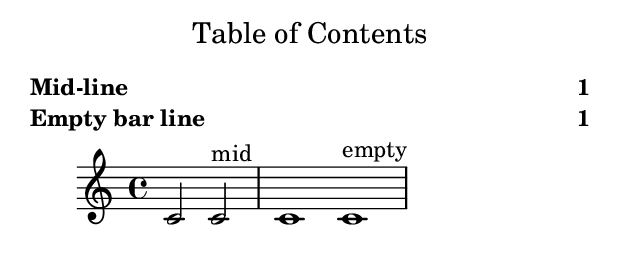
%% Generated by lilypond-book
%% Options: [exampleindent=10.16\mm,indent=0\mm,line-width=160\mm,paper-height=845.047\pt,paper-width=597.508\pt,papersize='(cons (* 597.508 pt) (* 845.047 pt))]
\include "lilypond-book-preamble.ly"


% ****************************************************************
% Start cut-&-pastable-section
% ****************************************************************

#(ly:set-option 'eps-box-padding 3.000000)



\paper {
  #(set-paper-size '(cons (* 597.508 pt) (* 845.047 pt)))
  indent = 0\mm
  line-width = 160\mm
  % offset the left padding, also add 1mm as lilypond creates cropped
  % images with a little space on the right
  line-width = #(- line-width (* mm  3.000000) (* mm 1))
}

\layout {
  
}




% ****************************************************************
% ly snippet:
% ****************************************************************
\sourcefilename "/lilypond-2.25.21/input/regression/page-label-loose-column.ly"
\sourcefileline 0
\version "2.21.2"

\header {
  texidoc = "Page labels on loose columns are not ignored: this includes both mid-line
unbreakable columns which only contain labels and columns with empty bar lines (and no other
break-aligned grobs)."
}

#(set-default-paper-size "a6")

\book {
  \markuplist \table-of-contents

  \relative {
    c'2 \tocItem \markup "Mid-line" c^"mid"
    c1
    \bar ""
    \tocItem \markup "Empty bar line"
    c1^"empty"
  }
}



% ****************************************************************
% end ly snippet
% ****************************************************************
